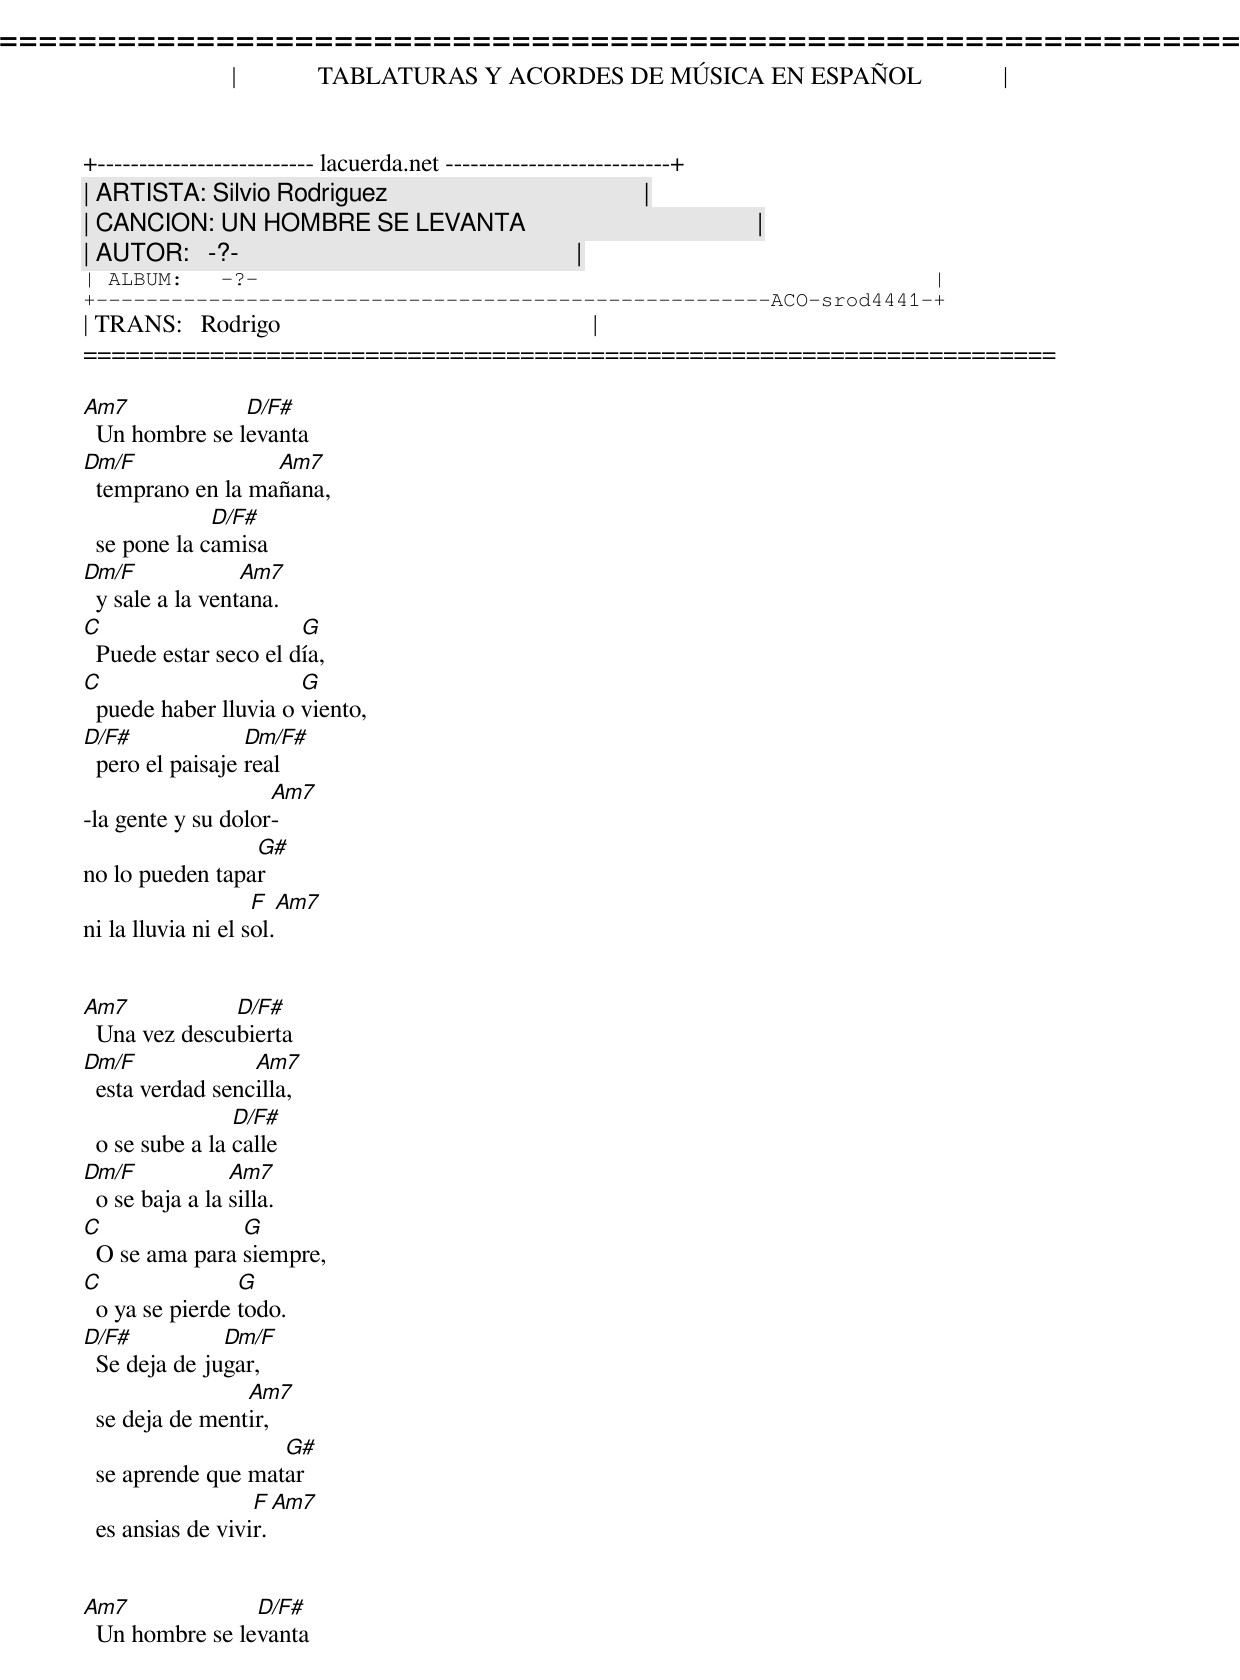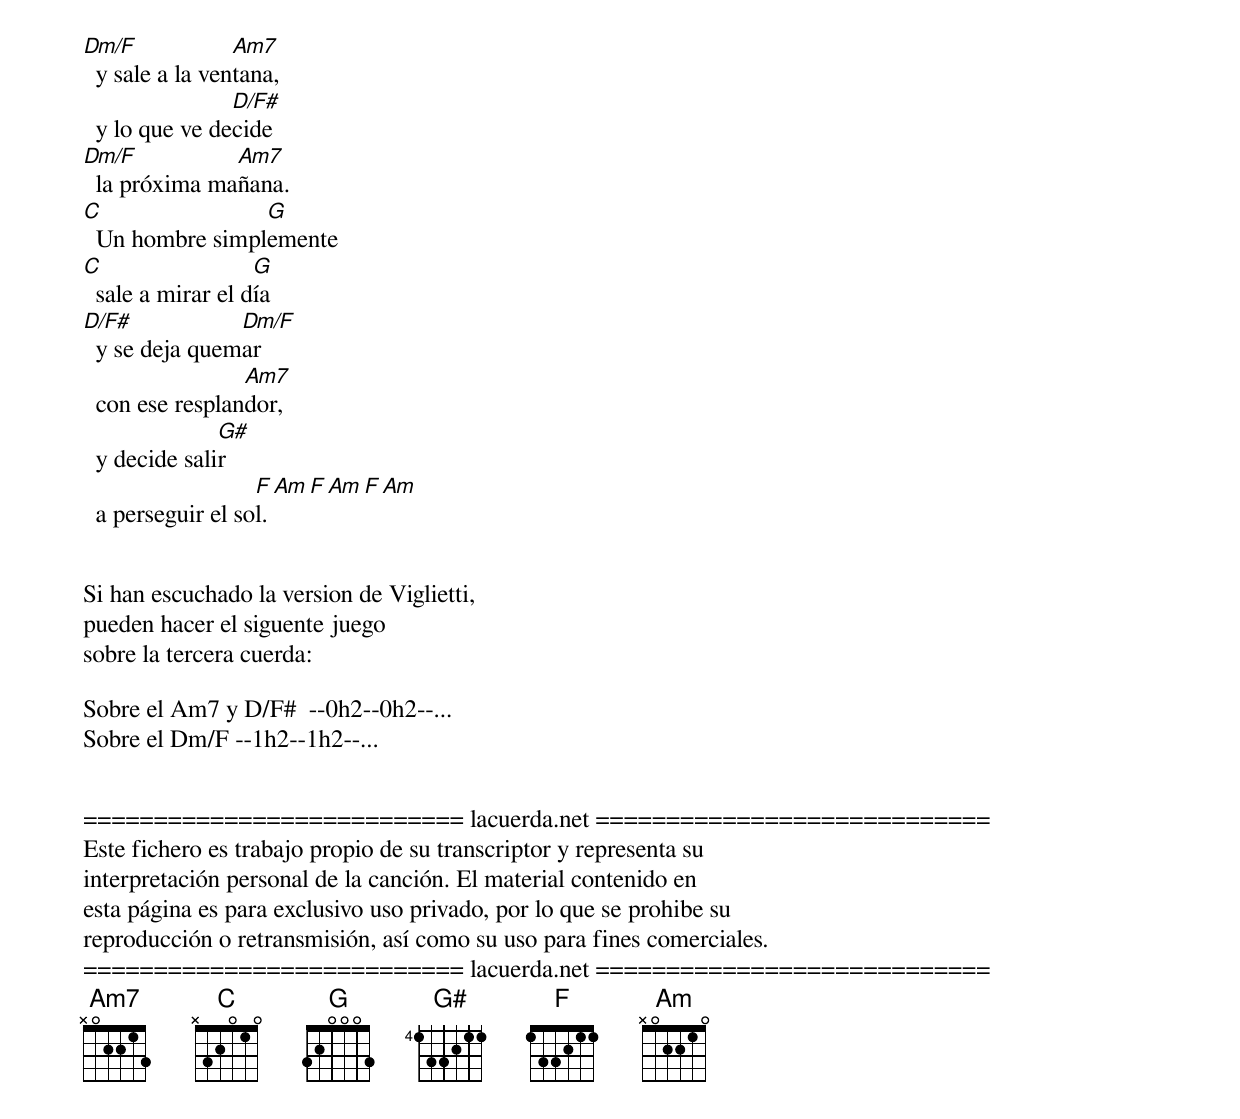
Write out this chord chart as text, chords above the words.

=====================================================================
|             TABLATURAS Y ACORDES DE MÚSICA EN ESPAÑOL             |
+-------------------------- lacuerda.net ---------------------------+
| ARTISTA: Silvio Rodriguez                                         |
| CANCION: UN HOMBRE SE LEVANTA                                     |
| AUTOR:   -?-                                                      |
| ALBUM:   -?-                                                      |
+------------------------------------------------------ACO-srod4441-+
| TRANS:   Rodrigo                                                  |
=====================================================================

Am7             D/F#
  Un hombre se levanta
Dm/F               Am7
  temprano en la mañana,
              D/F#
  se pone la camisa
Dm/F              Am7
  y sale a la ventana.
C                      G
  Puede estar seco el día,
C                      G
  puede haber lluvia o viento,
D/F#              Dm/F#
  pero el paisaje real
                    Am7
-la gente y su dolor-
                 G#
no lo pueden tapar
                    F  Am7
ni la lluvia ni el sol.


Am7            D/F#
  Una vez descubierta
Dm/F              Am7
  esta verdad sencilla,
                 D/F#
  o se sube a la calle
Dm/F             Am7
  o se baja a la silla.
C               G
  O se ama para siempre,
C                G
  o ya se pierde todo.
D/F#           Dm/F
  Se deja de jugar,
                 Am7
  se deja de mentir,
                    G#
  se aprende que matar
                   F  Am7
  es ansias de vivir.


Am7              D/F#
  Un hombre se levanta
Dm/F             Am7
  y sale a la ventana,
                D/F#
  y lo que ve decide
Dm/F           Am7
  la próxima mañana.
C                G
  Un hombre simplemente
C                  G
  sale a mirar el día
D/F#            Dm/F
  y se deja quemar
                 Am7
  con ese resplandor,
               G#
  y decide salir
                   F   Am   F Am F Am
  a perseguir el sol.


Si han escuchado la version de Viglietti,
pueden hacer el siguente juego
sobre la tercera cuerda:

Sobre el Am7 y D/F#  --0h2--0h2--...
Sobre el Dm/F --1h2--1h2--...


=========================== lacuerda.net ============================
Este fichero es trabajo propio de su transcriptor y representa su
interpretación personal de la canción. El material contenido en
esta página es para exclusivo uso privado, por lo que se prohibe su
reproducción o retransmisión, así como su uso para fines comerciales.
=========================== lacuerda.net ============================
